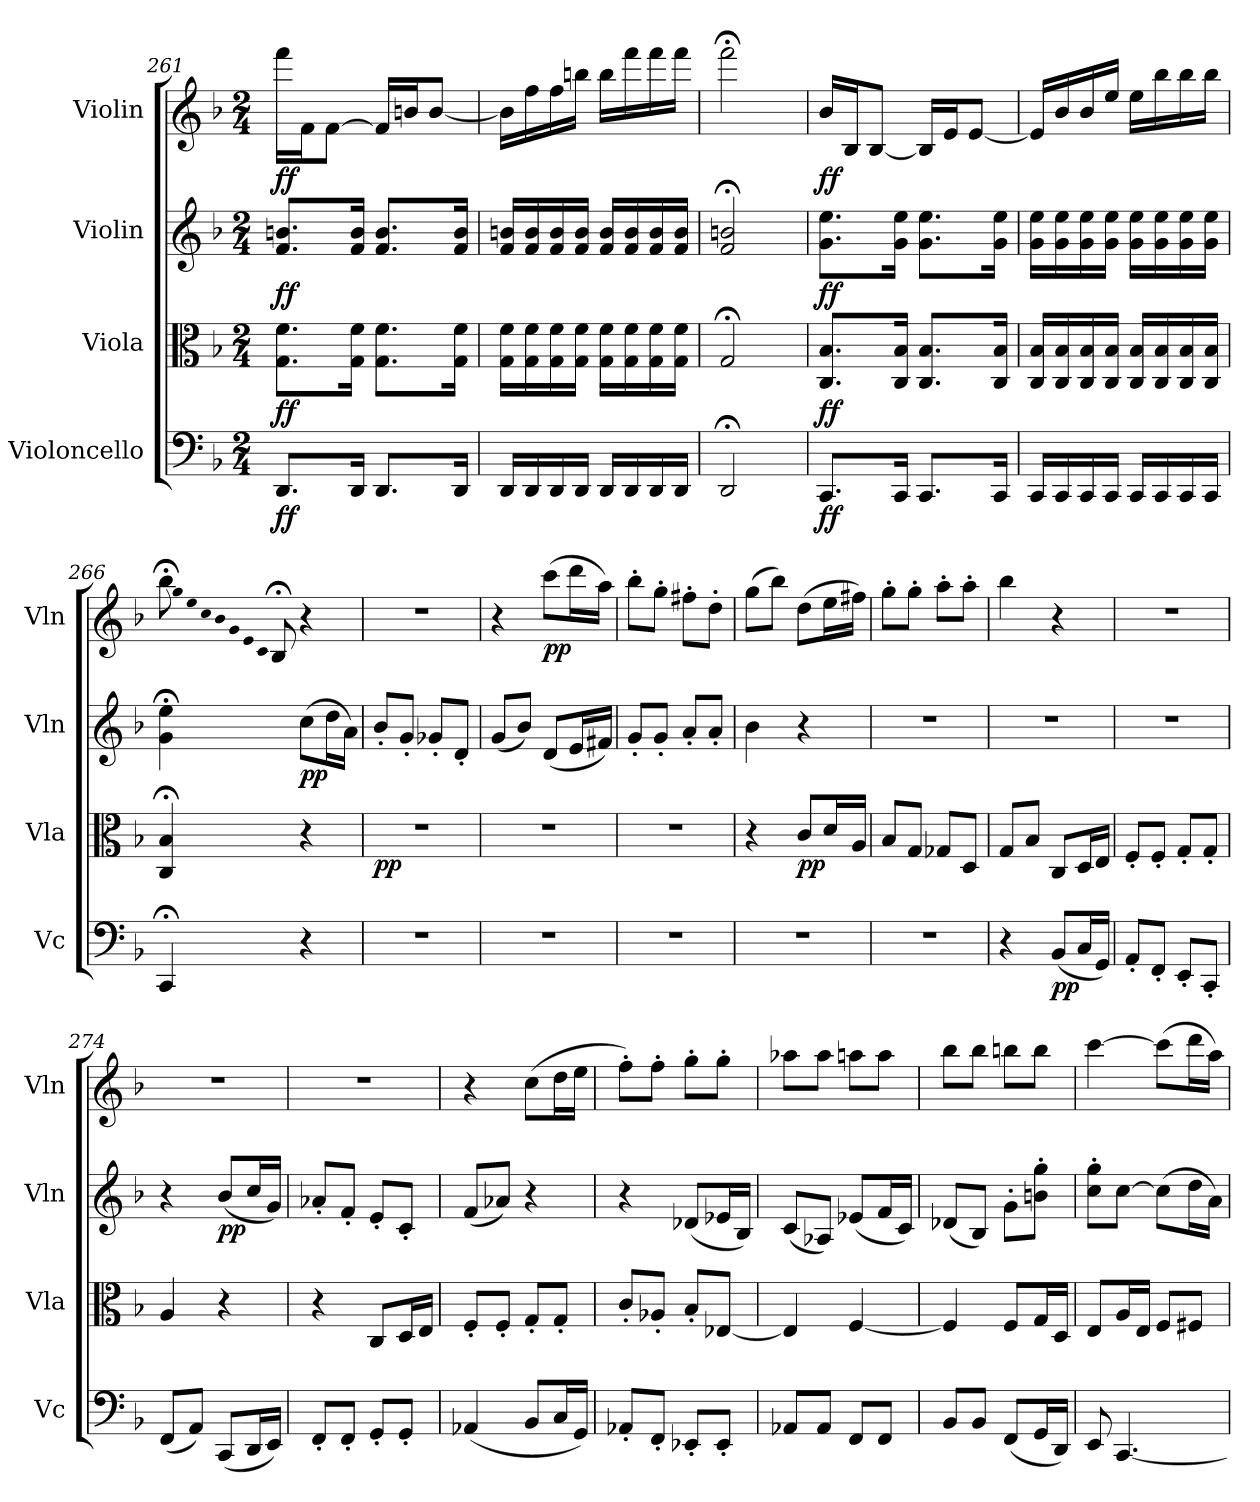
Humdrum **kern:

**kern	**dynam	**kern	**dynam	**kern	**dynam	**kern	**dynam
*part4	*part4	*part3	*part3	*part2	*part2	*part1	*part1
*staff4	*staff4	*staff3	*staff3	*staff2	*staff2	*staff1	*staff1
*I"Violoncello	*	*I"Viola	*	*I"Violin	*	*I"Violin	*
*I'Vc	*	*I'Vla	*	*I'Vln	*	*I'Vln	*
*clefF4	*	*clefC3	*	*clefG2	*	*clefG2	*
*k[b-]	*	*k[b-]	*	*k[b-]	*	*k[b-]	*
*F:	*	*F:	*	*F:	*	*F:	*
*M2/4	*	*M2/4	*	*M2/4	*	*M2/4	*
=261	=261	=261	=261	=261	=261	=261	=261
8.DD/L	ff	8.G\ 8.f\L	ff	8.f/ 8.bn/L	ff	16fff\LL	ff
.	.	.	.	.	.	16f\J	.
.	.	.	.	.	.	[8f\J	.
16DD/Jk	.	16G\ 16f\Jk	.	16f/ 16b/Jk	.	.	.
8.DD/L	.	8.G\ 8.f\L	.	8.f/ 8.b/L	.	16f/LL]	.
.	.	.	.	.	.	16bn/J	.
.	.	.	.	.	.	[8b/J	.
16DD/Jk	.	16G\ 16f\Jk	.	16f/ 16b/Jk	.	.	.
=262	=262	=262	=262	=262	=262	=262	=262
16DD/LL	.	16G\ 16f\LL	.	16f/ 16bn/LL	.	16b\LL]	.
16DD/	.	16G\ 16f\	.	16f/ 16b/	.	16ff\	.
16DD/	.	16G\ 16f\	.	16f/ 16b/	.	16ff\	.
16DD/JJ	.	16G\ 16f\JJ	.	16f/ 16b/JJ	.	16bbn\JJ	.
16DD/LL	.	16G\ 16f\LL	.	16f/ 16b/LL	.	16bb\LL	.
16DD/	.	16G\ 16f\	.	16f/ 16b/	.	16fff\	.
16DD/	.	16G\ 16f\	.	16f/ 16b/	.	16fff\	.
16DD/JJ	.	16G\ 16f\JJ	.	16f/ 16b/JJ	.	16fff\JJ	.
=263	=263	=263	=263	=263	=263	=263	=263
2DD;</	.	2G;</	.	2f;</ 2bn;</	.	2fff;<\	.
=264	=264	=264	=264	=264	=264	=264	=264
8.CC/L	ff	8.C/ 8.B-/L	ff	8.g\ 8.ee\L	ff	16b-/LL	ff
.	.	.	.	.	.	16B-/J	.
.	.	.	.	.	.	[8B-/J	.
16CC/Jk	.	16C/ 16B-/Jk	.	16g\ 16ee\Jk	.	.	.
8.CC/L	.	8.C/ 8.B-/L	.	8.g\ 8.ee\L	.	16B-/LL]	.
.	.	.	.	.	.	16e/J	.
.	.	.	.	.	.	[8e/J	.
16CC/Jk	.	16C/ 16B-/Jk	.	16g\ 16ee\Jk	.	.	.
=265	=265	=265	=265	=265	=265	=265	=265
16CC/LL	.	16C/ 16B-/LL	.	16g\ 16ee\LL	.	16e/LL]	.
16CC/	.	16C/ 16B-/	.	16g\ 16ee\	.	16b-/	.
16CC/	.	16C/ 16B-/	.	16g\ 16ee\	.	16b-/	.
16CC/JJ	.	16C/ 16B-/JJ	.	16g\ 16ee\JJ	.	16ee/JJ	.
16CC/LL	.	16C/ 16B-/LL	.	16g\ 16ee\LL	.	16ee\LL	.
16CC/	.	16C/ 16B-/	.	16g\ 16ee\	.	16bb-\	.
16CC/	.	16C/ 16B-/	.	16g\ 16ee\	.	16bb-\	.
16CC/JJ	.	16C/ 16B-/JJ	.	16g\ 16ee\JJ	.	16bb-\JJ	.
=266	=266	=266	=266	=266	=266	=266	=266
4CC;</	.	4C;</ 4B-;</	.	4g;<\ 4ee;<\	.	8bb-;<\	.
.	.	.	.	.	.	qgg	.
.	.	.	.	.	.	qee	.
.	.	.	.	.	.	qcc	.
.	.	.	.	.	.	qb-	.
.	.	.	.	.	.	qg	.
.	.	.	.	.	.	qe	.
.	.	.	.	.	.	qc	.
.	.	.	.	.	.	8B-;</	.
4r	.	4r	.	(8cc\L	pp	4r	.
.	.	.	.	16dd\L	.	.	.
.	.	.	.	16a\JJ)	.	.	.
=267	=267	=267	=267	=267	=267	=267	=267
2r	.	2r	pp	8b-'/L	.	2r	.
.	.	.	.	8g'/J	.	.	.
.	.	.	.	8g-X'/L	.	.	.
.	.	.	.	8d'/J	.	.	.
=268	=268	=268	=268	=268	=268	=268	=268
2r	.	2r	.	(8g/L	.	4r	.
.	.	.	.	8b-/J)	.	.	.
.	.	.	.	(8d/L	.	(8ccc\L	pp
.	.	.	.	16e/L	.	16ddd\L	.
.	.	.	.	16f#X/JJ)	.	16aa\JJ)	.
=269	=269	=269	=269	=269	=269	=269	=269
2r	.	2r	.	8g'/L	.	8bb-'\L	.
.	.	.	.	8g'/J	.	8gg'\J	.
.	.	.	.	8a'/L	.	8ff#X'\L	.
.	.	.	.	8a'/J	.	8dd'\J	.
=270	=270	=270	=270	=270	=270	=270	=270
2r	.	4r	.	4b-\	.	(8gg\L	.
.	.	.	.	.	.	8bb-\J)	.
.	.	8c/L	pp	4r	.	(8dd\L	.
.	.	16d/L	.	.	.	16ee\L	.
.	.	16A/JJ	.	.	.	16ff#X\JJ)	.
=271	=271	=271	=271	=271	=271	=271	=271
2r	.	8B-/L	.	2r	.	8gg'\L	.
.	.	8G/J	.	.	.	8gg'\J	.
.	.	8G-X/L	.	.	.	8aa'\L	.
.	.	8D/J	.	.	.	8aa'\J	.
=272	=272	=272	=272	=272	=272	=272	=272
4r	.	8G/L	.	2r	.	4bb-\	.
.	.	8B-/J	.	.	.	.	.
(8BB-/L	pp	8C/L	.	.	.	4r	.
16C/L	.	16D/L	.	.	.	.	.
16GG/JJ)	.	16E/JJ	.	.	.	.	.
=273	=273	=273	=273	=273	=273	=273	=273
8AA'/L	.	8F'/L	.	2r	.	2r	.
8FF'/J	.	8F'/J	.	.	.	.	.
8EE'/L	.	8G'/L	.	.	.	.	.
8CC'/J	.	8G'/J	.	.	.	.	.
=274	=274	=274	=274	=274	=274	=274	=274
(8FF/L	.	4A/	.	4r	.	2r	.
8AA/J)	.	.	.	.	.	.	.
(8CC/L	.	4r	.	(8b-/L	pp	.	.
16DD/L	.	.	.	16cc/L	.	.	.
16EE/JJ)	.	.	.	16g/JJ)	.	.	.
=275	=275	=275	=275	=275	=275	=275	=275
8FF'/L	.	4r	.	8a-X'/L	.	2r	.
8FF'/J	.	.	.	8f'/J	.	.	.
8GG'/L	.	8C/L	.	8e'/L	.	.	.
8GG'/J	.	16D/L	.	8c'/J	.	.	.
.	.	16E/JJ	.	.	.	.	.
=276	=276	=276	=276	=276	=276	=276	=276
(4AA-X/	.	8F'/L	.	(8f/L	.	4r	.
.	.	8F'/J	.	8a-X/J)	.	.	.
8BB-/L	.	8G'/L	.	4r	.	(8cc\L	.
16C/L	.	8G'/J	.	.	.	16dd\L	.
16GG/JJ)	.	.	.	.	.	16ee\JJ	.
=277	=277	=277	=277	=277	=277	=277	=277
8AA-X'/L	.	8c'/L	.	4r	.	8ff'\L)	.
8FF'/J	.	8A-X'/J	.	.	.	8ff'\J	.
8EE-X'/L	.	8B-'/L	.	(8d-X/L	.	8gg'\L	.
8EE-'/J	.	[8E-X/J	.	16e-X/L	.	8gg'\J	.
.	.	.	.	16B-/JJ)	.	.	.
=278	=278	=278	=278	=278	=278	=278	=278
8AA-X/L	.	4E-/]	.	(8c/L	.	8aa-X\L	.
8AA-/J	.	.	.	8A-X/J)	.	8aa-\J	.
8FF/L	.	[4F/	.	(8e-X/L	.	8aan\L	.
8FF/J	.	.	.	16f/L	.	8aa\J	.
.	.	.	.	16c/JJ)	.	.	.
=279	=279	=279	=279	=279	=279	=279	=279
8BB-/L	.	4F/]	.	(8d-X/L	.	8bb-\L	.
8BB-/J	.	.	.	8B-/J)	.	8bb-\J	.
(8FF/L	.	8F/L	.	8g'\L	.	8bbn\L	.
16GG/L	.	16G/L	.	8bn'\ 8gg'\J	.	8bb\J	.
16DD/JJ)	.	16D/JJ	.	.	.	.	.
=280	=280	=280	=280	=280	=280	=280	=280
8EE/	.	8E/L	.	8cc'\ 8gg'\L	.	[4ccc\	.
[4.CC/	.	16A/L	.	[8cc\J	.	.	.
.	.	16E/JJ	.	.	.	.	.
.	.	8F/L	.	(8cc\L]	.	(8ccc\L]	.
.	.	8F#X/J	.	16dd\L	.	16ddd\L	.
.	.	.	.	16a\JJ)	.	16aa\JJ)	.
=	=	=	=	=	=	=	=
*-	*-	*-	*-	*-	*-	*-	*-
